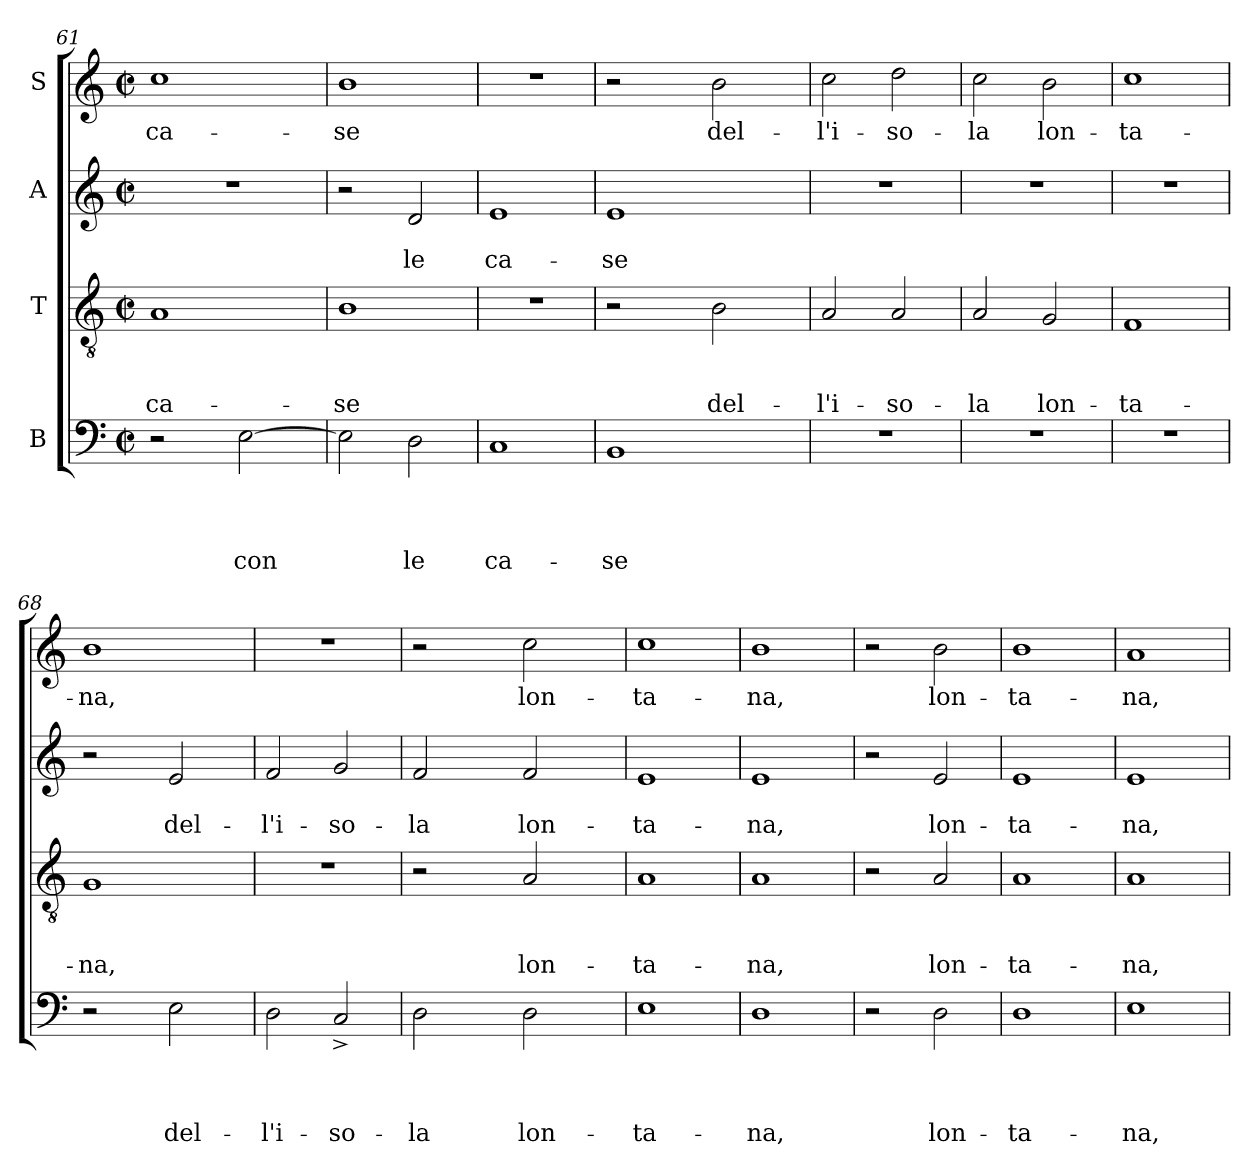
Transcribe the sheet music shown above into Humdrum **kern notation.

**kern	**text	**text	**text	**text	**kern	**text	**text	**text	**kern	**text	**text	**kern	**text
*part4	*part4	*part4	*part4	*part4	*part3	*part3	*part3	*part3	*part2	*part2	*part2	*part1	*part1
*staff4	*staff4	*staff4	*staff4	*staff4	*staff3	*staff3	*staff3	*staff3	*staff2	*staff2	*staff2	*staff1	*staff1
*I"B	*	*	*	*	*I"T	*	*	*	*I"A	*	*	*I"S	*
*clefF4	*	*	*	*	*clefGv2	*	*	*	*clefG2	*	*	*clefG2	*
*k[]	*	*	*	*	*k[]	*	*	*	*k[]	*	*	*k[]	*
*C:	*	*	*	*	*C:	*	*	*	*C:	*	*	*C:	*
*M2/2	*	*	*	*	*M2/2	*	*	*	*M2/2	*	*	*M2/2	*
*met(c|)	*	*	*	*	*met(c|)	*	*	*	*met(c|)	*	*	*met(c|)	*
=61	=61	=61	=61	=61	=61	=61	=61	=61	=61	=61	=61	=61	=61
!	!	!	!	!	!	!	!	!LO:LY:b	!	!	!	!	!LO:LY:b
*^	*	*	*	*	*	*	*	*	*	*	*	*	*
2r	4.ryy	.	.	.	.	1A	.	.	ca-	1r	.	.	1cc	ca-
.	2ryy	.	.	.	.	.	.	.	.	.	.	.	.	.
!	!	!	!	!	!LO:LY:b	!	!	!	!	!	!	!	!	!
[>2E\	.	.	.	.	con	.	.	.	.	.	.	.	.	.
.	8ryy	.	.	.	.	.	.	.	.	.	.	.	.	.
=62	=62	=62	=62	=62	=62	=62	=62	=62	=62	=62	=62	=62	=62	=62
!	!	!	!	!	!	!	!	!	!LO:LY:b	!	!	!	!	!LO:LY:b
*v	*v	*	*	*	*	*	*	*	*	*	*	*	*	*
2E\]	.	.	.	.	1B	.	.	-se	2r	.	.	1b	-se
!	!	!	!	!LO:LY:b	!	!	!	!	!	!	!LO:LY:b	!	!
2D\	.	.	.	le	.	.	.	.	2d/	.	le	.	.
=63	=63	=63	=63	=63	=63	=63	=63	=63	=63	=63	=63	=63	=63
!	!	!	!	!LO:LY:b	!	!	!	!	!	!	!LO:LY:b	!	!
1C	.	.	.	ca-	1r	.	.	.	1e	.	ca-	1r	.
=64	=64	=64	=64	=64	=64	=64	=64	=64	=64	=64	=64	=64	=64
!	!	!	!	!LO:LY:b	!	!	!	!	!	!	!LO:LY:b	!	!
*	*	*	*	*	*^	*	*	*	*	*	*	*^	*
1BB	.	.	.	-se	2r	4ryy	.	.	.	1e	.	-se	2r	4ryy	.
.	.	.	.	.	.	16.ryy	.	.	.	.	.	.	.	16.ryy	.
.	.	.	.	.	.	2ryy	.	.	.	.	.	.	.	2ryy	.
!	!	!	!	!	!	!	!	!	!LO:LY:b	!	!	!	!	!	!LO:LY:b
.	.	.	.	.	2B\	.	.	.	del-	.	.	.	2b\	.	del-
.	.	.	.	.	.	8ryy	.	.	.	.	.	.	.	8ryy	.
.	.	.	.	.	.	32ryy	.	.	.	.	.	.	.	32ryy	.
=65	=65	=65	=65	=65	=65	=65	=65	=65	=65	=65	=65	=65	=65	=65	=65
!	!	!	!	!	!	!	!	!	!LO:LY:b	!	!	!	!	!	!LO:LY:b
*	*	*	*	*	*v	*v	*	*	*	*	*	*	*v	*v	*
1r	.	.	.	.	2A/	.	.	-l'i-	1r	.	.	2cc\	-l'i-
!	!	!	!	!	!	!	!	!LO:LY:b	!	!	!	!	!LO:LY:b
.	.	.	.	.	2A/	.	.	-so-	.	.	.	2dd\	-so-
=66	=66	=66	=66	=66	=66	=66	=66	=66	=66	=66	=66	=66	=66
!	!	!	!	!	!	!	!	!LO:LY:b	!	!	!	!	!LO:LY:b
1r	.	.	.	.	2A/	.	.	-la	1r	.	.	2cc\	-la
!	!	!	!	!	!	!	!	!LO:LY:b	!	!	!	!	!LO:LY:b
.	.	.	.	.	2G/	.	.	lon-	.	.	.	2b\	lon-
=67	=67	=67	=67	=67	=67	=67	=67	=67	=67	=67	=67	=67	=67
!	!	!	!	!	!	!	!	!LO:LY:b	!	!	!	!	!LO:LY:b
1r	.	.	.	.	1F	.	.	-ta-	1r	.	.	1cc	-ta-
!!LO:LB:g=z
=68	=68	=68	=68	=68	=68	=68	=68	=68	=68	=68	=68	=68	=68
!	!	!	!	!	!	!	!	!LO:LY:b	!	!	!	!	!LO:LY:b
*^	*	*	*	*	*	*	*	*	*^	*	*	*	*
2r	4.ryy	.	.	.	.	1G	.	.	-na,	2r	4.ryy	.	.	1b	-na,
.	2ryy	.	.	.	.	.	.	.	.	.	2ryy	.	.	.	.
!	!	!	!	!	!LO:LY:b	!	!	!	!	!	!	!	!LO:LY:b	!	!
2E\	.	.	.	.	del-	.	.	.	.	2e/	.	.	del-	.	.
.	8ryy	.	.	.	.	.	.	.	.	.	8ryy	.	.	.	.
=69	=69	=69	=69	=69	=69	=69	=69	=69	=69	=69	=69	=69	=69	=69	=69
!	!	!	!	!	!LO:LY:b	!	!	!	!	!	!	!	!LO:LY:b	!	!
*v	*v	*	*	*	*	*	*	*	*	*v	*v	*	*	*	*
2D\	.	.	.	-l'i-	1r	.	.	.	2f/	.	-l'i-	1r	.
!	!	!	!	!LO:LY:b	!	!	!	!	!	!	!LO:LY:b	!	!
2C^</	.	.	.	-so-	.	.	.	.	2g/	.	-so-	.	.
=70	=70	=70	=70	=70	=70	=70	=70	=70	=70	=70	=70	=70	=70
!	!	!	!	!LO:LY:b	!	!	!	!	!	!	!LO:LY:b	!	!
*	*	*	*	*	*^	*	*	*	*	*	*	*^	*
2D\	.	.	.	-la	2r	4.ryy	.	.	.	2f/	.	-la	2r	4ryy	.
.	.	.	.	.	.	.	.	.	.	.	.	.	.	16.ryy	.
.	.	.	.	.	.	.	.	.	.	.	.	.	.	2ryy	.
.	.	.	.	.	.	2ryy	.	.	.	.	.	.	.	.	.
!	!	!	!	!LO:LY:b	!	!	!	!	!LO:LY:b	!	!	!LO:LY:b	!	!	!LO:LY:b
2D\	.	.	.	lon-	2A/	.	.	.	lon-	2f/	.	lon-	2cc\	.	lon-
.	.	.	.	.	.	.	.	.	.	.	.	.	.	8ryy	.
.	.	.	.	.	.	8ryy	.	.	.	.	.	.	.	.	.
.	.	.	.	.	.	.	.	.	.	.	.	.	.	32ryy	.
=71	=71	=71	=71	=71	=71	=71	=71	=71	=71	=71	=71	=71	=71	=71	=71
!	!	!	!	!LO:LY:b	!	!	!	!	!LO:LY:b	!	!	!LO:LY:b	!	!	!LO:LY:b
*	*	*	*	*	*v	*v	*	*	*	*	*	*	*v	*v	*
1E	.	.	.	-ta-	1A	.	.	-ta-	1e	.	-ta-	1cc	-ta-
=72	=72	=72	=72	=72	=72	=72	=72	=72	=72	=72	=72	=72	=72
!	!	!	!	!LO:LY:b	!	!	!	!LO:LY:b	!	!	!LO:LY:b	!	!LO:LY:b
1D	.	.	.	-na,	1A	.	.	-na,	1e	.	-na,	1b	-na,
=73	=73	=73	=73	=73	=73	=73	=73	=73	=73	=73	=73	=73	=73
2r	.	.	.	.	2r	.	.	.	2r	.	.	2r	.
!	!	!	!	!LO:LY:b	!	!	!	!LO:LY:b	!	!	!LO:LY:b	!	!LO:LY:b
2D\	.	.	.	lon-	2A/	.	.	lon-	2e/	.	lon-	2b\	lon-
=74	=74	=74	=74	=74	=74	=74	=74	=74	=74	=74	=74	=74	=74
!	!	!	!	!LO:LY:b	!	!	!	!LO:LY:b	!	!	!LO:LY:b	!	!LO:LY:b
1D	.	.	.	-ta-	1A	.	.	-ta-	1e	.	-ta-	1b	-ta-
=75	=75	=75	=75	=75	=75	=75	=75	=75	=75	=75	=75	=75	=75
!	!	!	!	!LO:LY:b	!	!	!	!LO:LY:b	!	!	!LO:LY:b	!	!LO:LY:b
1E	.	.	.	-na,	1A	.	.	-na,	1e	.	-na,	1a	-na,
=	=	=	=	=	=	=	=	=	=	=	=	=	=
*-	*-	*-	*-	*-	*-	*-	*-	*-	*-	*-	*-	*-	*-
